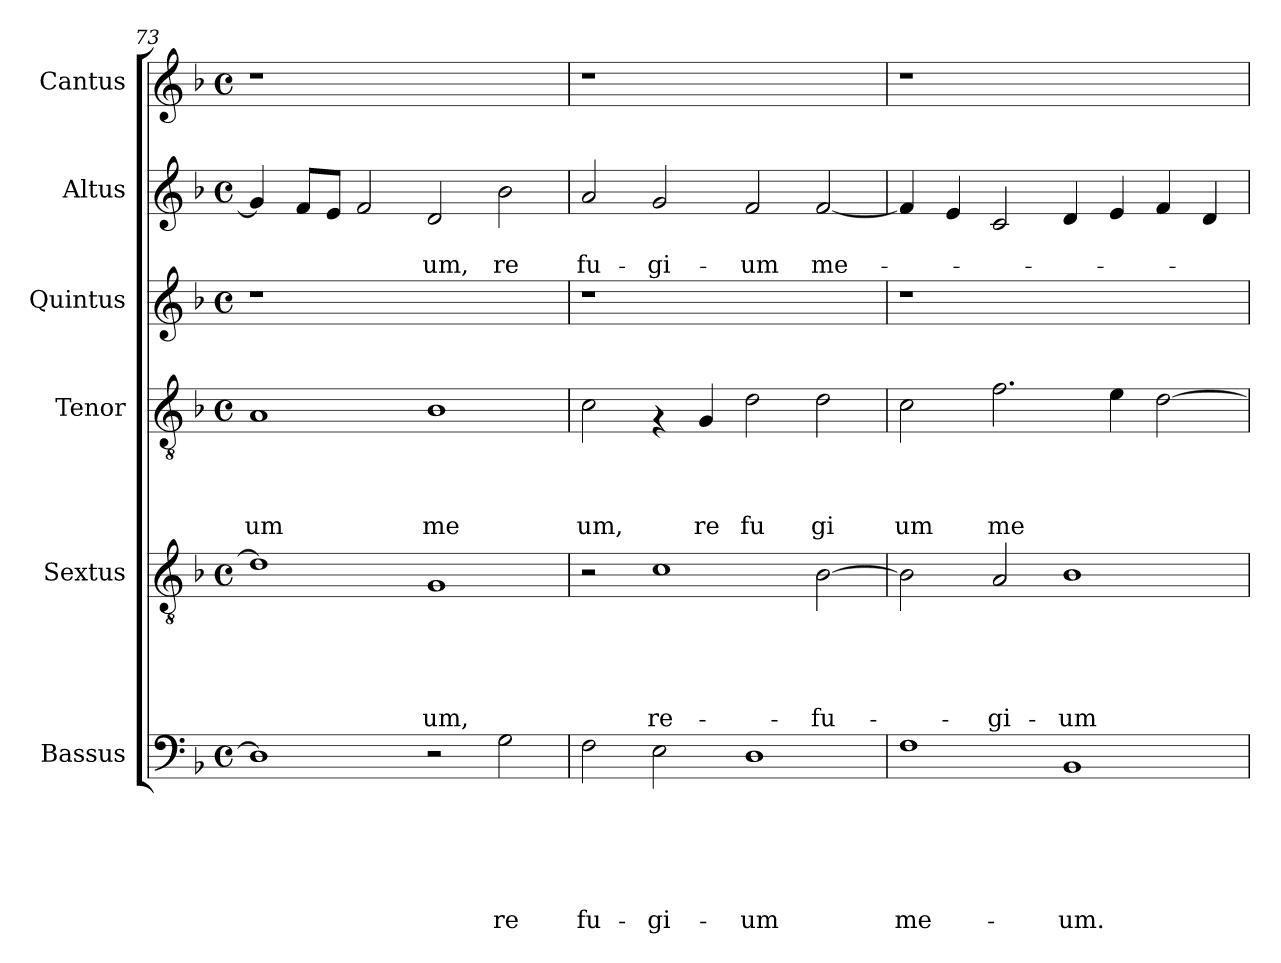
**kern	**text	**text	**text	**text	**text	**text	**kern	**text	**text	**text	**text	**text	**kern	**text	**text	**text	**text	**kern	**kern	**text	**text	**kern
*part6	*part6	*part6	*part6	*part6	*part6	*part6	*part5	*part5	*part5	*part5	*part5	*part5	*part4	*part4	*part4	*part4	*part4	*part3	*part2	*part2	*part2	*part1
*staff6	*staff6	*staff6	*staff6	*staff6	*staff6	*staff6	*staff5	*staff5	*staff5	*staff5	*staff5	*staff5	*staff4	*staff4	*staff4	*staff4	*staff4	*staff3	*staff2	*staff2	*staff2	*staff1
*I"Bassus	*	*	*	*	*	*	*I"Sextus	*	*	*	*	*	*I"Tenor	*	*	*	*	*I"Quintus	*I"Altus	*	*	*I"Cantus
*I'Bassus	*	*	*	*	*	*	*I'Sextus	*	*	*	*	*	*I'Tenor	*	*	*	*	*I'Quintus	*I'Altus	*	*	*I'Cantus
*clefF4	*	*	*	*	*	*	*clefGv2	*	*	*	*	*	*clefGv2	*	*	*	*	*clefG2	*clefG2	*	*	*clefG2
*k[b-]	*	*	*	*	*	*	*k[b-]	*	*	*	*	*	*k[b-]	*	*	*	*	*k[b-]	*k[b-]	*	*	*k[b-]
*F:	*	*	*	*	*	*	*F:	*	*	*	*	*	*F:	*	*	*	*	*F:	*F:	*	*	*F:
*M4/4	*	*	*	*	*	*	*M4/4	*	*	*	*	*	*M4/4	*	*	*	*	*M4/4	*M4/4	*	*	*M4/4
*met(c)	*	*	*	*	*	*	*met(c)	*	*	*	*	*	*met(c)	*	*	*	*	*met(c)	*met(c)	*	*	*met(c)
=73	=73	=73	=73	=73	=73	=73	=73	=73	=73	=73	=73	=73	=73	=73	=73	=73	=73	=73	=73	=73	=73	=73
!	!	!	!	!	!	!	!	!	!	!	!	!	!	!	!	!	!LO:LY:b	!	!	!	!	!
1D]	.	.	.	.	.	.	1d]	.	.	.	.	.	1A	.	.	.	um	1r	4g/]	.	.	1r
.	.	.	.	.	.	.	.	.	.	.	.	.	.	.	.	.	.	.	8f/L	.	.	.
.	.	.	.	.	.	.	.	.	.	.	.	.	.	.	.	.	.	.	8e/J	.	.	.
.	.	.	.	.	.	.	.	.	.	.	.	.	.	.	.	.	.	.	2f/	.	.	.
!	!	!	!	!	!	!	!	!	!	!	!	!LO:LY:b	!	!	!	!	!LO:LY:b	!	!	!	!LO:LY:b	!
2r	.	.	.	.	.	.	1G	.	.	.	.	-um,	1B-	.	.	.	me	1ryy	2d/	.	um,	1ryy
!	!	!	!	!	!	!LO:LY:b	!	!	!	!	!	!	!	!	!	!	!	!	!	!	!LO:LY:b	!
2G\	.	.	.	.	.	re	.	.	.	.	.	.	.	.	.	.	.	.	2b-\	.	re	.
!!LO:LB:g=z
=74!	=74!	=74!	=74!	=74!	=74!	=74!	=74!	=74!	=74!	=74!	=74!	=74!	=74!	=74!	=74!	=74!	=74!	=74!	=74!	=74!	=74!	=74!
!	!	!	!	!	!	!LO:LY:b	!	!	!	!	!	!	!	!	!	!	!LO:LY:b	!	!	!	!LO:LY:b	!
2F\	.	.	.	.	.	fu-	2r	.	.	.	.	.	2c\	.	.	.	um,	1r	2a/	.	fu-	1r
!	!	!	!	!	!	!LO:LY:b	!	!	!	!	!	!LO:LY:b	!	!	!	!	!	!	!	!	!LO:LY:b	!
2E\	.	.	.	.	.	-gi-	1c	.	.	.	.	re-	4rF	.	.	.	.	.	2g/	.	-gi-	.
!	!	!	!	!	!	!	!	!	!	!	!	!	!	!	!	!	!LO:LY:b	!	!	!	!	!
.	.	.	.	.	.	.	.	.	.	.	.	.	4G/	.	.	.	re	.	.	.	.	.
!	!	!	!	!	!	!LO:LY:b	!	!	!	!	!	!	!	!	!	!	!LO:LY:b	!	!	!	!LO:LY:b	!
1D	.	.	.	.	.	-um	.	.	.	.	.	.	2d\	.	.	.	fu	1ryy	2f/	.	-um	1ryy
!	!	!	!	!	!	!	!	!	!	!	!	!LO:LY:b	!	!	!	!	!LO:LY:b	!	!	!	!LO:LY:b	!
.	.	.	.	.	.	.	[>2B-\	.	.	.	.	-fu-	2d\	.	.	.	gi	.	[<2f/	.	me-	.
=75!	=75!	=75!	=75!	=75!	=75!	=75!	=75!	=75!	=75!	=75!	=75!	=75!	=75!	=75!	=75!	=75!	=75!	=75!	=75!	=75!	=75!	=75!
!	!	!	!	!	!	!LO:LY:b	!	!	!	!	!	!	!	!	!	!	!LO:LY:b	!	!	!	!	!
1F	.	.	.	.	.	me-	2B-\]	.	.	.	.	.	2c\	.	.	.	um	1r	4f/]	.	.	1r
.	.	.	.	.	.	.	.	.	.	.	.	.	.	.	.	.	.	.	4e/	.	.	.
!	!	!	!	!	!	!	!	!	!	!	!	!LO:LY:b	!	!	!	!	!LO:LY:b	!	!	!	!	!
.	.	.	.	.	.	.	2A/	.	.	.	.	-gi-	2.f\	.	.	.	me	.	2c/	.	.	.
!	!	!	!	!	!	!LO:LY:b	!	!	!	!	!	!LO:LY:b	!	!	!	!	!	!	!	!	!	!
1BB-	.	.	.	.	.	-um.	1B-	.	.	.	.	-um	.	.	.	.	.	1ryy	4d/	.	.	1ryy
.	.	.	.	.	.	.	.	.	.	.	.	.	4e\	.	.	.	.	.	4e/	.	.	.
.	.	.	.	.	.	.	.	.	.	.	.	.	[>2d\	.	.	.	.	.	4f/	.	.	.
.	.	.	.	.	.	.	.	.	.	.	.	.	.	.	.	.	.	.	4d/	.	.	.
=!	=!	=!	=!	=!	=!	=!	=!	=!	=!	=!	=!	=!	=!	=!	=!	=!	=!	=!	=!	=!	=!	=!
*-	*-	*-	*-	*-	*-	*-	*-	*-	*-	*-	*-	*-	*-	*-	*-	*-	*-	*-	*-	*-	*-	*-
